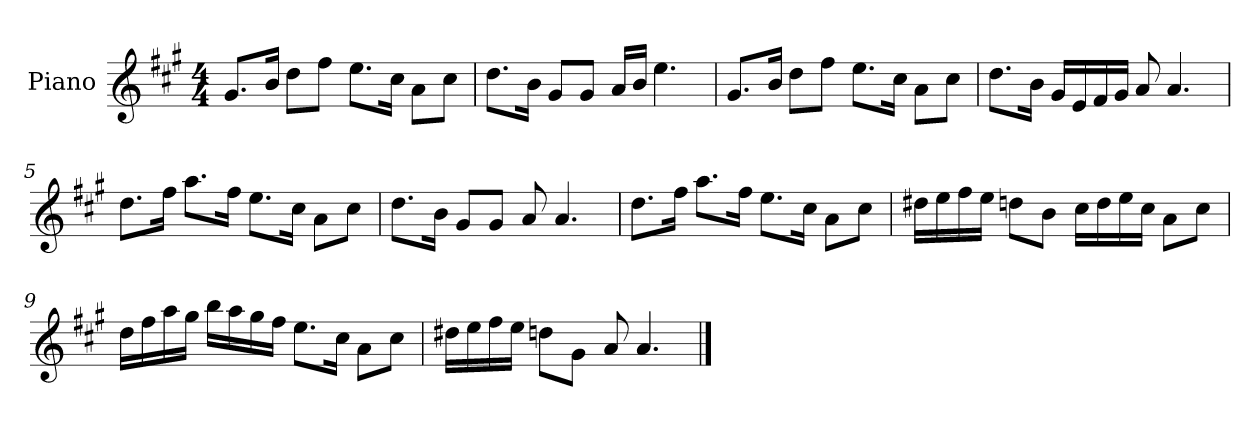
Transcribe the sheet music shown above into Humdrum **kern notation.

**kern
*part1
*staff1
*I"Piano
*I'P-no
*clefG2
*k[f#c#g#]
*M4/4
*MM90
=1
8.g#/L
16b/Jk
8dd\L
8ff#\J
8.ee\L
16cc#\Jk
8a\L
8cc#\J
=2
8.dd\L
16b\Jk
8g#/L
8g#/J
16a/LL
16b/JJ
4.ee\
=3
8.g#/L
16b/Jk
8dd\L
8ff#\J
8.ee\L
16cc#\Jk
8a\L
8cc#\J
=4
8.dd\L
16b\Jk
16g#/LL
16e/
16f#/
16g#/JJ
8a/
4.a/
!!LO:LB:g=z
=5
8.dd\L
16ff#\Jk
8.aa\L
16ff#\Jk
8.ee\L
16cc#\Jk
8a\L
8cc#\J
=6
8.dd\L
16b\Jk
8g#/L
8g#/J
8a/
4.a/
=7
8.dd\L
16ff#\Jk
8.aa\L
16ff#\Jk
8.ee\L
16cc#\Jk
8a\L
8cc#\J
=8
16dd#X\LL
16ee\
16ff#\
16ee\JJ
8ddn\L
8b\J
16cc#\LL
16dd\
16ee\
16cc#\JJ
8a\L
8cc#\J
!!LO:LB:g=z
=9
16dd\LL
16ff#\
16aa\
16gg#\JJ
16bb\LL
16aa\
16gg#\
16ff#\JJ
8.ee\L
16cc#\Jk
8a\L
8cc#\J
=10
16dd#X\LL
16ee\
16ff#\
16ee\JJ
8ddn\L
8g#\J
8a/
4.a/
==
*-
